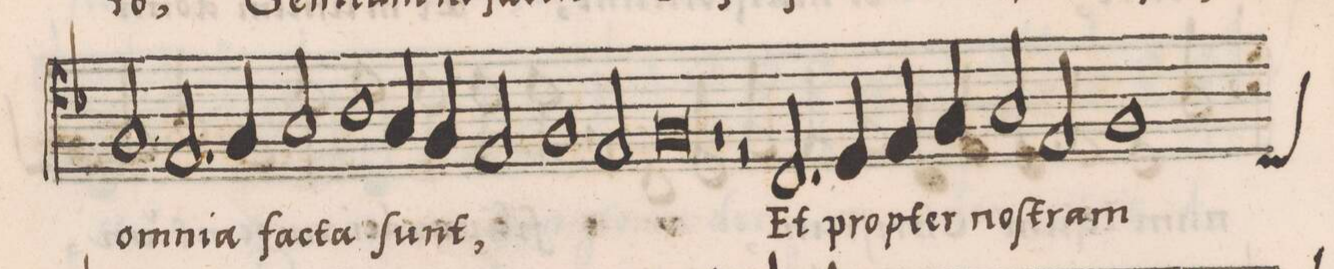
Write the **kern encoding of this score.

**kern	**text
*I"TENOR	*
*clefC4	*
*k[b-]	*
*met(C|)	*
*M2/1	*
2F/	om -
=52-	=52-
2.E/	-ni-
4F/	-a
2G/	fac-
1A\	-ta
=53-	=53-
4G/	ſunt,
4F/	.
2E/	.
1F/	.
=54-	=54-
2E/	.
0F	.
=55-	=55-
1r	.
=56-	=56-
2r	.
2.C/	Et
4D/	prop-
4E/	-ter
4F/	.
=57-	=57-
2G/	noſ-
2E/	-tram
1F	.
*custos:C	*
=58-	=58-
*-	*-
